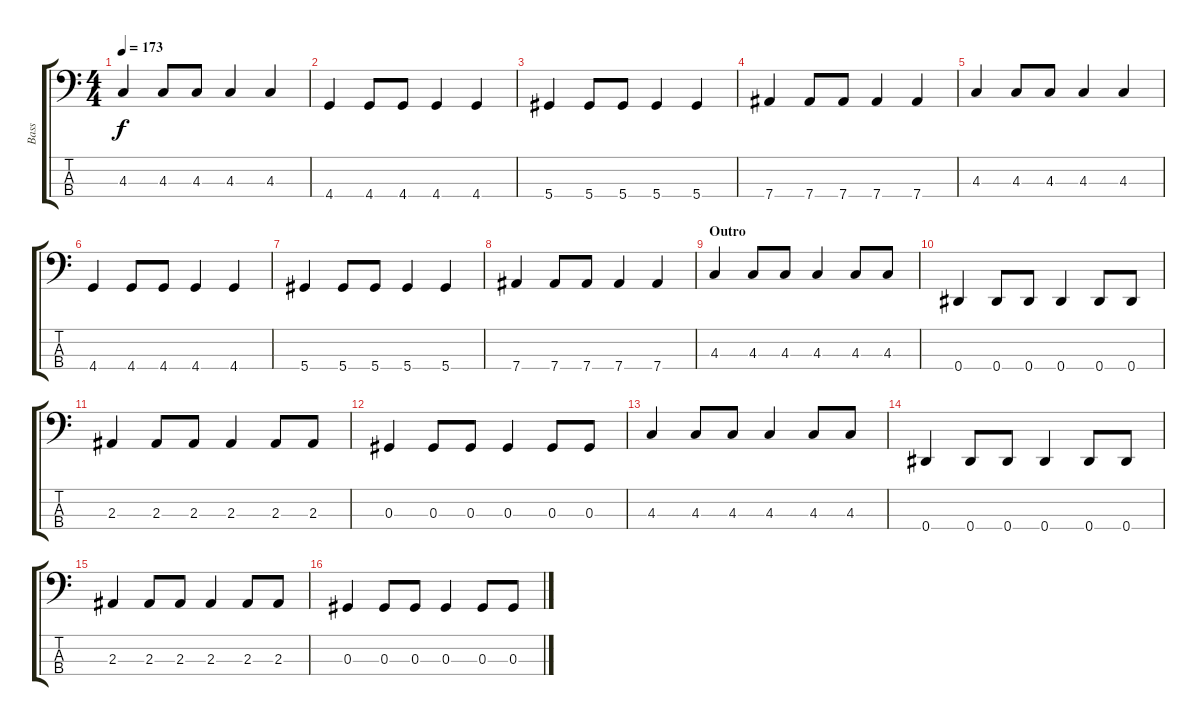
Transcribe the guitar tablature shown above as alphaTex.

\track ("Bass" "Bass") {instrument electricbasspick}
\staff {score tabs}
\tuning (Gb2 Db2 Ab1 Eb1) {hide}
\ts (4 4)
\tempo 173
\clef f4
\ks c
4.3.4{dy f} 4.3.8 4.3.8 4.3.4 4.3.4 |
4.4.4 4.4.8 4.4.8 4.4.4 4.4.4 |
5.4.4 5.4.8 5.4.8 5.4.4 5.4.4 |
7.4.4 7.4.8 7.4.8 7.4.4 7.4.4 |
4.3.4 4.3.8 4.3.8 4.3.4 4.3.4 |
4.4.4 4.4.8 4.4.8 4.4.4 4.4.4 |
5.4.4 5.4.8 5.4.8 5.4.4 5.4.4 |
7.4.4 7.4.8 7.4.8 7.4.4 7.4.4 |
\section ("" "Outro")
4.3.4 4.3.8 4.3.8 4.3.4 4.3.8 4.3.8 |
0.4.4 0.4.8 0.4.8 0.4.4 0.4.8 0.4.8 |
2.3.4 2.3.8 2.3.8 2.3.4 2.3.8 2.3.8 |
0.3.4 0.3.8 0.3.8 0.3.4 0.3.8 0.3.8 |
4.3.4 4.3.8 4.3.8 4.3.4 4.3.8 4.3.8 |
0.4.4 0.4.8 0.4.8 0.4.4 0.4.8 0.4.8 |
2.3.4 2.3.8 2.3.8 2.3.4 2.3.8 2.3.8 |
0.3.4 0.3.8 0.3.8 0.3.4 0.3.8 0.3.8
